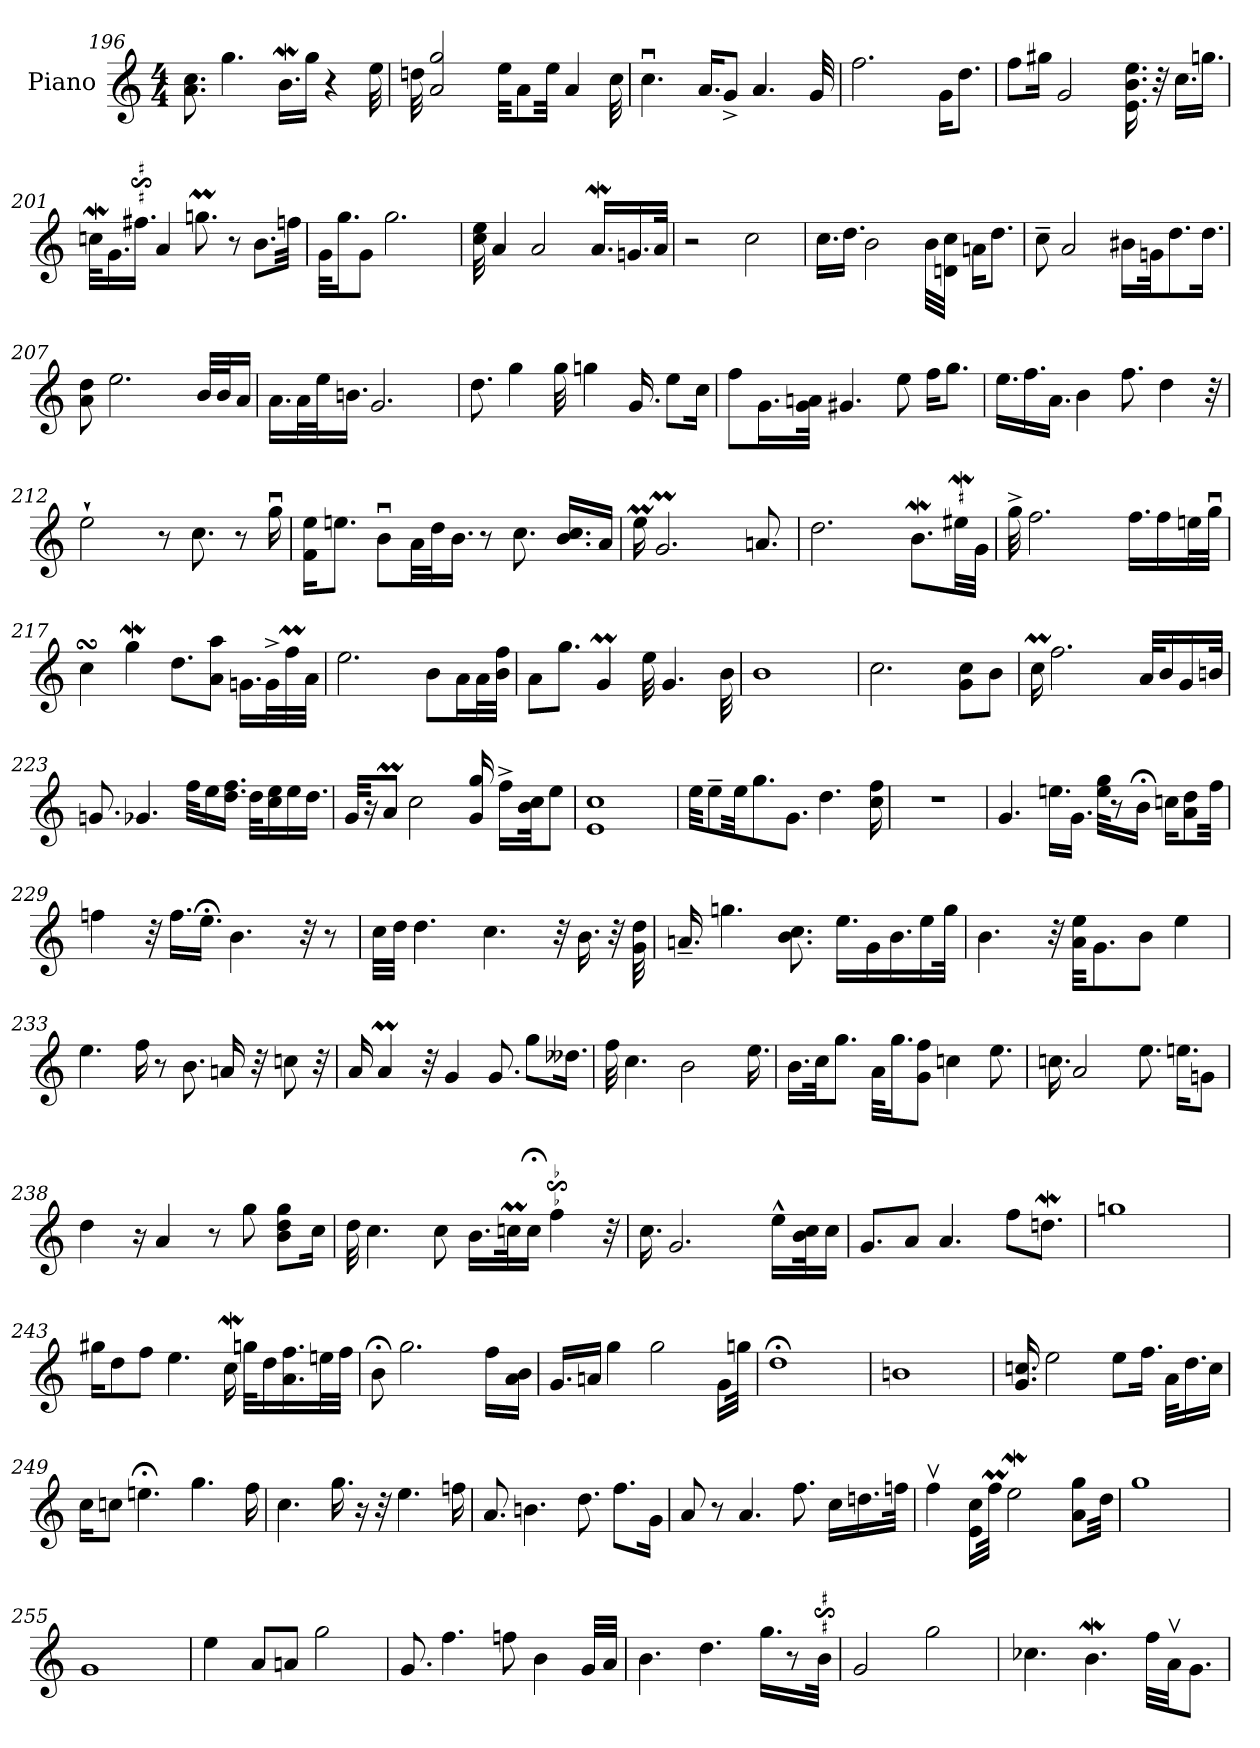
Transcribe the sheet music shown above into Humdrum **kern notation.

**kern
*part1
*staff1
*I"Piano
*I'Pno
!!LO:LB:g=z
*clefG2
*k[]
*M4/4
=196
8.a\ 8.cc\
4.gg\
16.bW\LL
16gg\JJ
4r
32ee\
!!LO:LB:g=z
=197
32ddn\
2a/ 2gg/
32ee\KKL
8a\
32ee\Jkk
4a/
32cc\
=198
4.ccu\
16.a/KL
8g^/J
4.a/
32g/
=199
2.ff\
16g\KL
8.dd\J
=200
8ff\L
16gg#X\Jk
2g/
16.e\ 16.b\ 16.ee\
32r
16.cc\LL
16.ggn\JJ
!!LO:LB:g=z
=201
32ccnw\KLL
16.g\
16.ff#Xs$sS\JJ
4a/
8.ggM\
8r
8.b\L
32ffn\Jkk
=202
32g\KLL
16.gg\J
8g\J
2.gg\
=203
32cc\ 32ee\
4a/
2a/
16.aW/LL
16.gn/
32a/JJk
=204
2r
2cc\
!!LO:LB:g=z
=205
16.cc\LL
16.dd\JJ
2b\
32b\LLL
32dn\ 32cc\JJJ
16an\KL
8.dd\J
=206
8cc~\
2a/
16b#X\LL
32gn\JK
8.dd\
16.dd\Jk
=207
8a\ 8dd\
2.ee\
32b/LLL
32b/J
16a/JJ
=208
16.a\LL
32a\L
32ee\J
16.bn\JJ
2.g/
!!LO:LB:g=z
=209
8.dd\
4gg\
32gg\
4ggn\
16.g/
8ee\L
16cc\Jk
=210
8ff\L
16.g\L
32g\ 32an\JJk
4.g#X/
8ee\
16ff\KL
8.gg\J
=211
16.ee\LL
16.ff\
16.a\JJ
4b\
8.ff\
4dd\
32r
=212
2ee`\
8r
8.cc\
8r
16ggu\
!!LO:PB:g=z
=213
16f\ 16ee\KL
8.een\J
8bu\L
32a\LL
32dd\J
16.b\JJ
8r
8.cc\
16.b/ 16.cc/LL
16a/JJ
=214
16eem\
2.gM/
8.an/
=215
2.dd\
8.bW\L
32ee#XW\LL
32g\JJJ
=216
32gg^\
2.ff\
16.ff\LL
16ff\
32een\L
32ggu\JJJ
!!LO:PB:g=z
=217
4ccsSSs\
4ggW\
8.dd\L
8a\ 8aa\J
16.gn\LL
32g^\L
32ffM\
32a\JJJ
=218
2.ee\
8b\L
16a\L
32a\L
32b\ 32ff\JJJ
=219
8a\L
8.gg\J
4gM/
32ee\
4.g/
32b\
=220
1b
!!LO:LB:g=z
=221
2.cc\
8g\ 8cc\L
8b\J
=222
16ccM\
2.ff\
32a/KLL
16b/
16g/
32bn/JJk
=223
8.gn/
4.g-X/
32ff\KLL
16ee\
16.dd\ 16.ff\JJ
32dd\KLL
16cc\ 16ee\
16ee\
16.dd\JJ
=224
32g/KKL
16r
8aM/J
2cc\
16g/ 16gg/
16ff^\LL
32b\ 32cc\JK
8ee\J
!!LO:LB:g=z
=225
1e 1cc
=226
32ee\KKL
8ee~\
32ee\KK
8.gg\
8.g\J
4.dd\
16cc\ 16ff\
=227
1r
=228
4.g/
16.een\LL
16.g\JJ
32ee\ 32gg\KLL
8r
16b;<\JJ
16ccn\KL
8a\ 8dd\
32ff\Jkk
!!LO:LB:g=z
=229
4ffn\
32r
16.ff\LL
16.ee;<\JJ
4.b\
32r
8r
=230
32cc\LLL
32dd\JJJ
4.dd\
4.cc\
32r
16.b\
32r
32g\ 32dd\
=231
16.an~/
4.ggn\
8.b\ 8.cc\
16.ee\LL
16g\
16.b\
16ee\
32gg\JJk
=232
4.b\
32r
32a\ 32ee\KKL
8.g\
8b\J
4ee\
!!LO:LB:g=z
=233
4.ee\
16ff\
8r
8.b\
16an/
32r
8ccn\
32r
=234
16a/
4aM/
32r
4g/
8.g/
8gg\L
16.dd--X\Jk
=235
32ff\
4.cc\
2b\
16.ee\
=236
16.b\LL
32cc\JK
8.gg\J
32a\KLL
16.gg\J
8g\ 8ff\J
4ccn\
8.ee\
!!LO:LB:g=z
=237
16.ccn\
2a/
8.ee\
16.een\KL
8gn\J
=238
4dd\
16r
4a/
8r
8gg\
8b\ 8dd\ 8gg\L
16cc\Jk
=239
32dd\
4.cc\
8cc\
16.b\LL
32ccnM\K
16cc;<\JJ
4ffs$Ss\
32r
=240
16.cc\
2.g/
16ee^^\LL
32b\ 32cc\K
16cc\JJ
!!LO:LB:g=z
=241
8.g/L
8a/J
4.a/
8ff\L
8.ddnW\J
=242
1ggn
=243
16gg#X\KL
8dd\
8ff\J
4.ee\
16ccw\
32ggn\KLL
16dd\
16.a\ 16.ff\
32een\L
32ff\JJJ
=244
8b;<\
2.gg\
16ff\LL
16a\ 16b\JJ
!!LO:LB:g=z
=245
16.g/LL
16an/JJ
4gg\
2gg\
16g\LL
32ggn\JJk
=246
1dd;<
=247
1bn
=248
16.g/ 16.ccn/
2ee\
8ee\L
16.ff\Jk
32a\KLL
16.dd\
16cc\JJ
!!LO:LB:g=z
=249
16cc\KL
8ccn\J
4.een;<\
4.gg\
16ff\
=250
4.cc\
16.gg\
16r
32r
4.ee\
16ffn\
=251
8.a/
4.bn\
8.dd\
8.ff\L
16g\Jk
=252
8a/
8r
4.a/
8.ff\
16cc\LL
16.ddn\
32ffn\JJk
!!LO:LB:g=z
=253
4ffv\
16e\ 16cc\LL
32ffM\JJk
2eeW\
8a\ 8gg\L
32dd\Jkk
=254
1gg
=255
1g
=256
4ee\
8a/L
8an/J
2gg\
!!LO:LB:g=z
=257
8.g/
4.ff\
8ffn\
4b\
32g/LLL
32a/JJJ
=258
4.b\
4.dd\
16.gg\LL
8r
32bs$sS\JJk
=259
2g/
2gg\
=260
4.cc-X\
4.bW\
32ff\LLL
32av\JJ
8.g\J
=
*-
